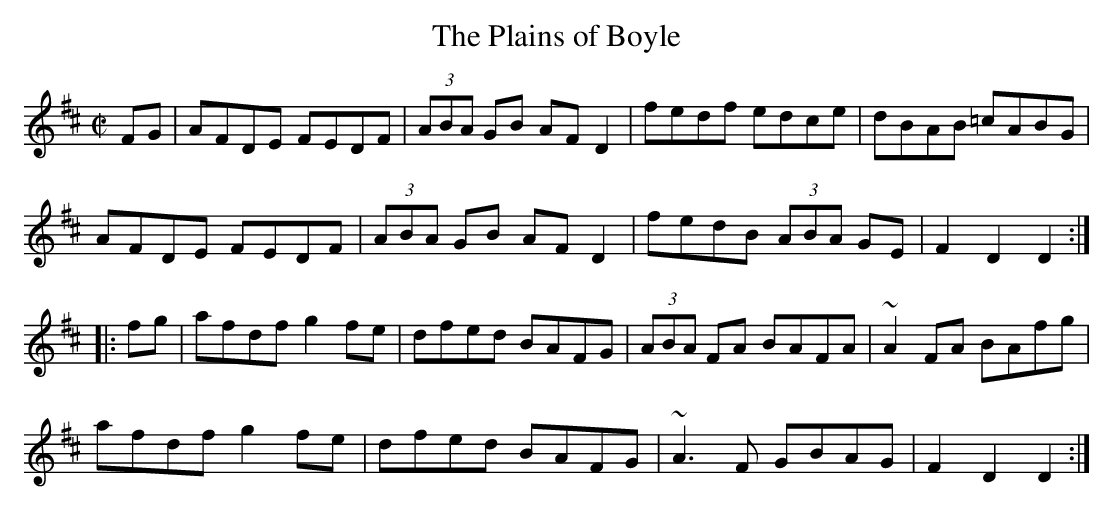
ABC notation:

X:1
T:Plains of Boyle, The
M:C|
L:1/8
K:D
FG|AFDE FEDF|(3ABA GB AFD2|fedf edce|dBAB =cABG|
AFDE FEDF|(3ABA GB AFD2|fedB (3ABA GE|F2D2 D2:|
|:fg|afdf g2fe|dfed BAFG|(3ABA FA BAFA|~A2FA BAfg|
afdf g2fe|dfed BAFG|~A3F GBAG|F2D2 D2:|
